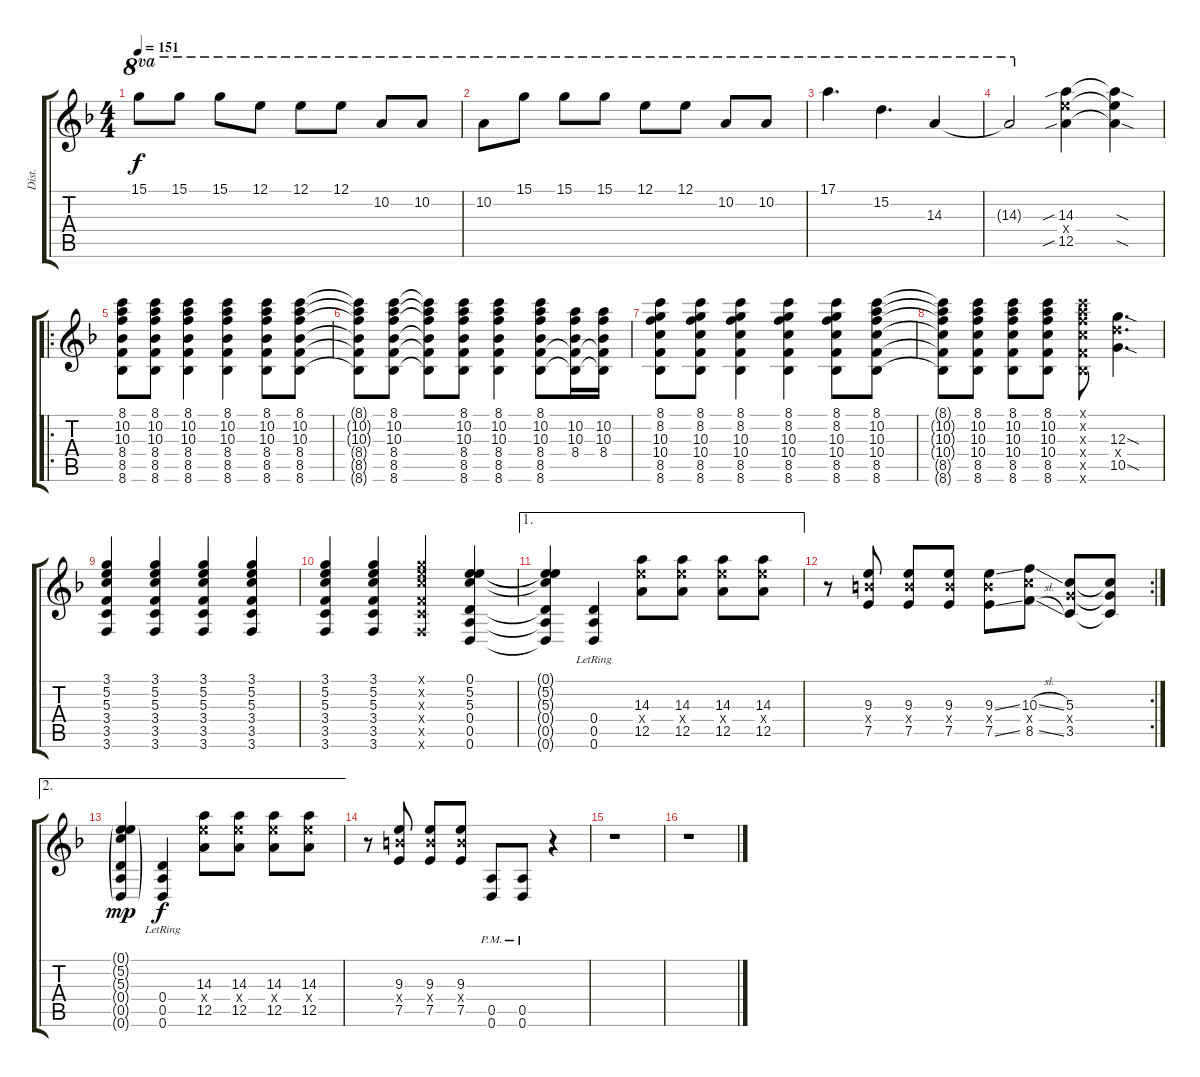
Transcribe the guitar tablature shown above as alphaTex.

\track ("Dist." "Dist.") {instrument distortionguitar}
\staff {score tabs}
\tuning (E4 B3 G3 D3 A2 D2) {hide}
\ts (4 4)
\tempo 151
\clef g2
\ks f
15.1.8{ot 8va dy f} 15.1.8{ot 8va} 15.1.8{ot 8va} 12.1.8{ot 8va} 12.1.8{ot 8va} 12.1.8{ot 8va} 10.2.8{ot 8va} 10.2.8{ot 8va} |
10.2.8{ot 8va} 15.1.8{ot 8va} 15.1.8{ot 8va} 15.1.8{ot 8va} 12.1.8{ot 8va} 12.1.8{ot 8va} 10.2.8{ot 8va} 10.2.8{ot 8va} |
17.1.4{d ot 8va} 15.2.4{d ot 8va} 14.3.4{ot 8va} |
14.3{t}.2{ot 8va} (14.3{sib} 14.4{x} 12.5{sib}).4 (14.3{sod t} 14.4{t} 12.5{sod t}).4 |
\ro
(8.1 10.2 10.3 8.4 8.5 8.6).8 (8.1 10.2 10.3 8.4 8.5 8.6).8 (8.1 10.2 10.3 8.4 8.5 8.6).4 (8.1 10.2 10.3 8.4 8.5 8.6).4 (8.1 10.2 10.3 8.4 8.5 8.6).8 (8.1 10.2 10.3 8.4 8.5 8.6).8 |
(8.1{t} 10.2{t} 10.3{t} 8.4{t} 8.5{t} 8.6{t}).8 (8.1 10.2 10.3 8.4 8.5 8.6).8 (8.1{t} 10.2{t} 10.3{t} 8.4{t} 8.5{t} 8.6{t}).8 (8.1 10.2 10.3 8.4 8.5 8.6).8 (8.1 10.2 10.3 8.4 8.5 8.6).4 (8.1 10.2 10.3 8.4 8.5 8.6).8 (10.2 10.3 8.4 8.5{t} 8.6{t}).16 (10.2 10.3 8.4 8.5{t} 8.6{t}).16 |
(8.1 8.2 10.3 10.4 8.5 8.6).8 (8.1 8.2 10.3 10.4 8.5 8.6).8 (8.1 8.2 10.3 10.4 8.5 8.6).4 (8.1 8.2 10.3 10.4 8.5 8.6).4 (8.1 8.2 10.3 10.4 8.5 8.6).8 (8.1 10.2 10.3 10.4 8.5 8.6).8 |
(8.1{t} 10.2{t} 10.3{t} 10.4{t} 8.5{t} 8.6{t}).8 (8.1 10.2 10.3 10.4 8.5 8.6).8 (8.1 10.2 10.3 10.4 8.5 8.6).8 (8.1 10.2 10.3 10.4 8.5 8.6).8 (8.1{x} 10.2{x} 10.3{x} 10.4{x} 8.5{x} 8.6{x}).8 (12.3{sod} 12.4{x} 10.5{sod}).4{d} |
(3.1 5.2 5.3 3.4 3.5 3.6).4 (3.1 5.2 5.3 3.4 3.5 3.6).4 (3.1 5.2 5.3 3.4 3.5 3.6).4 (3.1 5.2 5.3 3.4 3.5 3.6).4 |
(3.1 5.2 5.3 3.4 3.5 3.6).4 (3.1 5.2 5.3 3.4 3.5 3.6).4 (3.1{x} 5.2{x} 5.3{x} 3.4{x} 3.5{x} 3.6{x}).4 (0.1 5.2 5.3 0.4 0.5 0.6).4 |
\ae 1
(0.1{t} 5.2{t} 5.3{t} 0.4{t} 0.5{t} 0.6{t}).4 (0.4{lr} 0.5{lr} 0.6{lr}).4 (14.3 14.4{x} 12.5).8 (14.3 14.4{x} 12.5).8 (14.3 14.4{x} 12.5).8 (14.3 14.4{x} 12.5).8 |
\rc 2
r.8 (9.3 9.4{x} 7.5).8 (9.3 9.4{x} 7.5).8 (9.3 9.4{x} 7.5).8 (9.3{ss} 9.4{x} 7.5{ss}).8 (10.3{sl} 10.4{x} 8.5{sl}).8 (5.3 5.4{x} 3.5).8 (5.3{t} 5.4{t} 3.5{t}).8 |
\ae 2
(0.1{g} 5.2{g} 5.3{g} 0.4{g} 0.5{g} 0.6{g}).4{dy mp} (0.4{lr} 0.5{lr} 0.6{lr}).4{dy f} (14.3 14.4{x} 12.5).8 (14.3 14.4{x} 12.5).8 (14.3 14.4{x} 12.5).8 (14.3 14.4{x} 12.5).8 |
r.8 (9.3 9.4{x} 7.5).8 (9.3 9.4{x} 7.5).8 (9.3 9.4{x} 7.5).8 (0.5{pm} 0.6{pm}).8 (0.5{pm} 0.6{pm}).8 r.4 |
r.1 |
r.1
